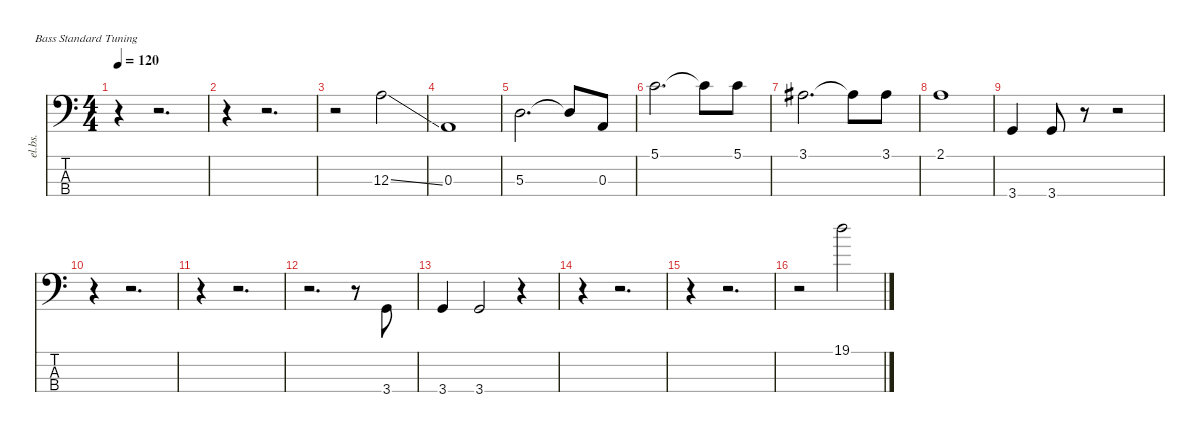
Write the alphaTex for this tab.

\defaultSystemsLayout 4
\hideDynamics
\bracketExtendMode nobrackets
\otherSystemsTrackNameOrientation horizontal
\track ("bass" "el.bs.") {instrument electricbassfinger}
\staff {score tabs}
\tuning (G2 D2 A1 E1)
\ts (4 4)
\tempo 120
\clef f4
\ks c
r.4{dy f beam Down} r.2{d beam Down} |
r.4{beam Down} r.2{d beam Down} |
r.2{beam Down} 12.3{ss}.2{beam Down} |
0.3.1{beam Up} |
5.3.2{d beam Down} 5.3{t}.8{beam Up} 0.3.8{beam Up} |
5.1.2{d beam Down} 5.1{t}.8{beam Down} 5.1.8{beam Down} |
3.1{acc #}.2{d beam Down} 3.1{t acc #}.8{beam Down} 3.1{acc #}.8{beam Down} |
2.1.1{beam Down} |
3.4.4{beam Up} 3.4.8{beam Up} r.8{beam Up} r.2{beam Up} |
r.4{beam Down} r.2{d beam Down} |
r.4{beam Down} r.2{d beam Down} |
r.2{d beam Down} r.8{beam Down} 3.4.8{beam Up} |
3.4.4{beam Up} 3.4.2{beam Up} r.4{beam Up} |
r.4{beam Down} r.2{d beam Down} |
r.4{beam Down} r.2{d beam Down} |
r.2{beam Down} 19.1.2{beam Down}
